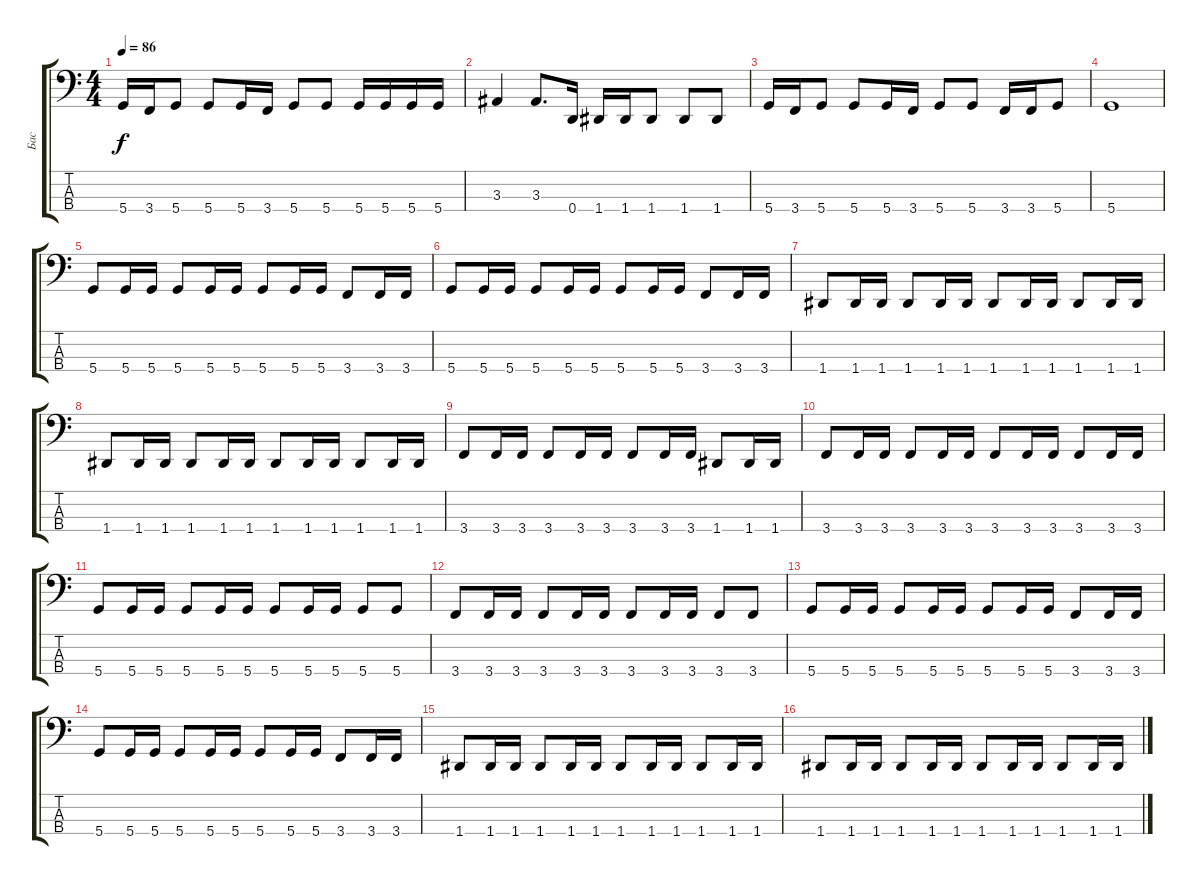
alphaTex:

\track ("Бас" "Бас") {instrument electricbasspick}
\staff {score tabs}
\tuning (F2 C2 G1 D1) {hide}
\ts (4 4)
\tempo 86
\clef f4
\ks c
5.4.16{dy f} 3.4.16 5.4.8 5.4.8 5.4.16 3.4.16 5.4.8 5.4.8 5.4.16 5.4.16 5.4.16 5.4.16 |
3.3.4 3.3.8{d} 0.4.16 1.4.16 1.4.16 1.4.8 1.4.8 1.4.8 |
5.4.16 3.4.16 5.4.8 5.4.8 5.4.16 3.4.16 5.4.8 5.4.8 3.4.16 3.4.16 5.4.8 |
5.4.1 |
5.4.8 5.4.16 5.4.16 5.4.8 5.4.16 5.4.16 5.4.8 5.4.16 5.4.16 3.4.8 3.4.16 3.4.16 |
5.4.8 5.4.16 5.4.16 5.4.8 5.4.16 5.4.16 5.4.8 5.4.16 5.4.16 3.4.8 3.4.16 3.4.16 |
1.4.8 1.4.16 1.4.16 1.4.8 1.4.16 1.4.16 1.4.8 1.4.16 1.4.16 1.4.8 1.4.16 1.4.16 |
1.4.8 1.4.16 1.4.16 1.4.8 1.4.16 1.4.16 1.4.8 1.4.16 1.4.16 1.4.8 1.4.16 1.4.16 |
3.4.8 3.4.16 3.4.16 3.4.8 3.4.16 3.4.16 3.4.8 3.4.16 3.4.16 1.4.8 1.4.16 1.4.16 |
3.4.8 3.4.16 3.4.16 3.4.8 3.4.16 3.4.16 3.4.8 3.4.16 3.4.16 3.4.8 3.4.16 3.4.16 |
5.4.8 5.4.16 5.4.16 5.4.8 5.4.16 5.4.16 5.4.8 5.4.16 5.4.16 5.4.8 5.4.8 |
3.4.8 3.4.16 3.4.16 3.4.8 3.4.16 3.4.16 3.4.8 3.4.16 3.4.16 3.4.8 3.4.8 |
5.4.8 5.4.16 5.4.16 5.4.8 5.4.16 5.4.16 5.4.8 5.4.16 5.4.16 3.4.8 3.4.16 3.4.16 |
5.4.8 5.4.16 5.4.16 5.4.8 5.4.16 5.4.16 5.4.8 5.4.16 5.4.16 3.4.8 3.4.16 3.4.16 |
1.4.8 1.4.16 1.4.16 1.4.8 1.4.16 1.4.16 1.4.8 1.4.16 1.4.16 1.4.8 1.4.16 1.4.16 |
1.4.8 1.4.16 1.4.16 1.4.8 1.4.16 1.4.16 1.4.8 1.4.16 1.4.16 1.4.8 1.4.16 1.4.16
